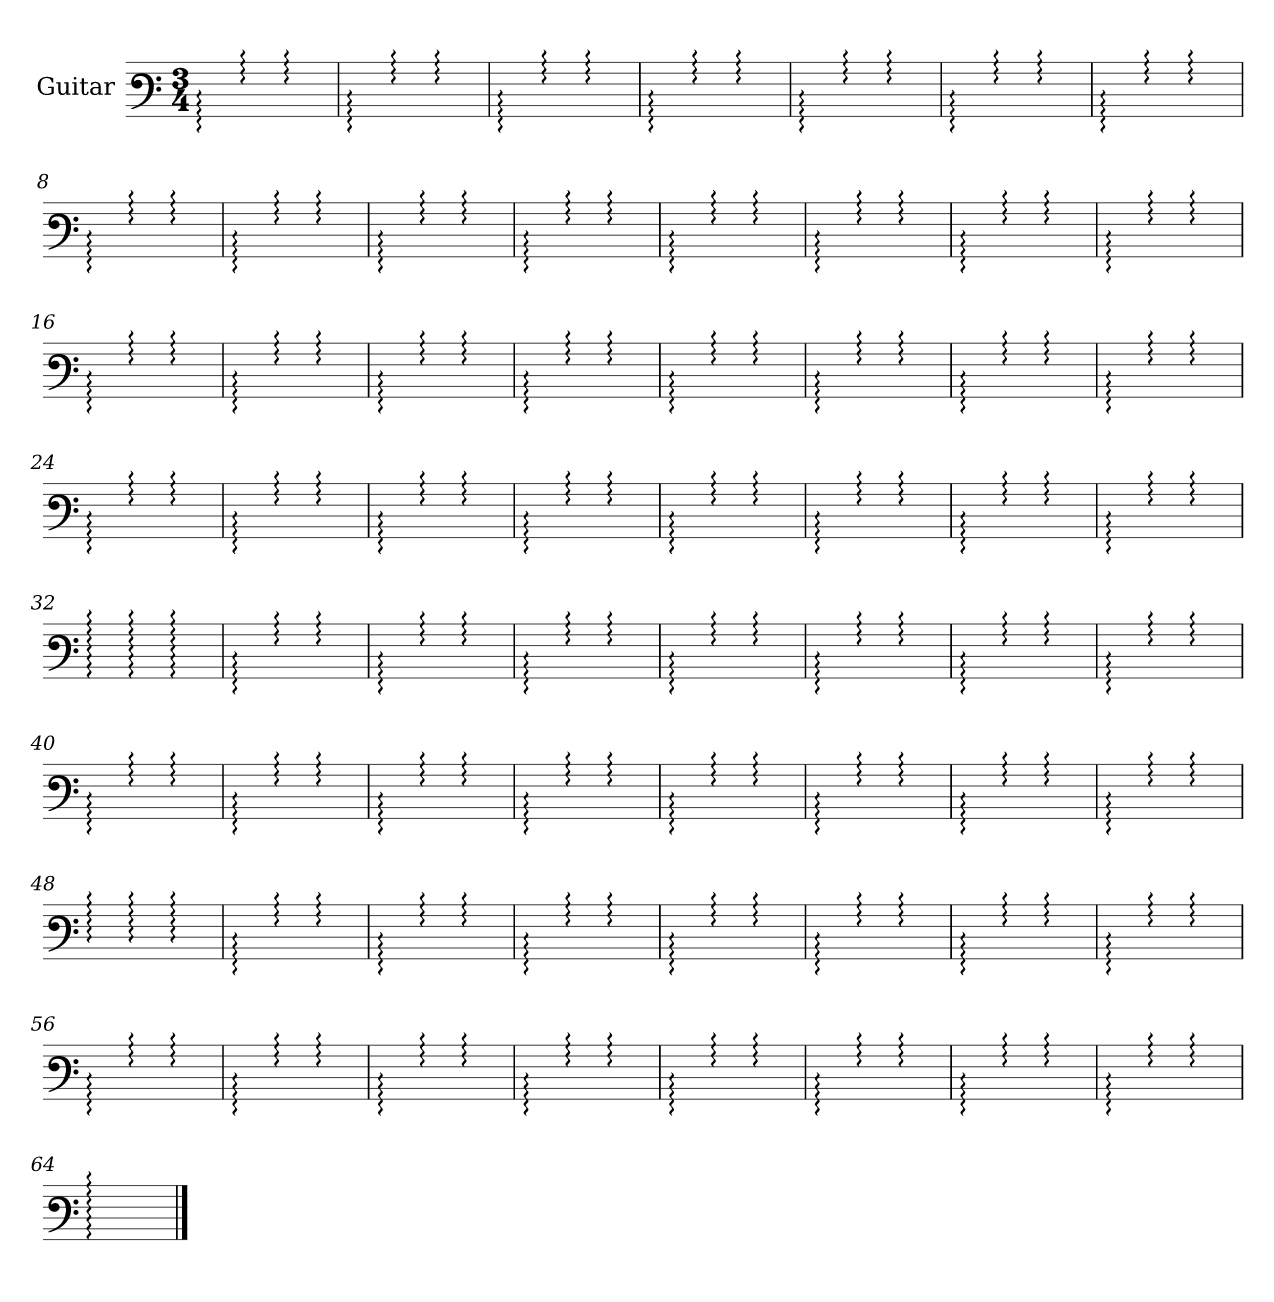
**kern	**text
*part1	*part1
*staff1	*staff1
*I"Guitar	*
*I'Guit.	*
*stria6	*
*	*
*k[]	*
*M3/4	*
=1	=1
!	!LO:LY:b
4EE\yy: 4AA\yy: 4D\yy:	在
!	!LO:LY:b
4G\yy: 4B\yy: 4e\yy:	我
!	!LO:LY:b
4G\yy: 4B\yy: 4e\yy:	心
=2	=2
!	!LO:LY:b
4EE\yy: 4AA\yy: 4D\yy:	中
4G\yy: 4B\yy: 4e\yy:	.
!	!LO:LY:b
4G\yy: 4B\yy: 4e\yy:	曾经
=3	=3
!	!LO:LY:b
4EE\yy: 4AA\yy: 4D\yy:	有
!	!LO:LY:b
4G\yy: 4B\yy: 4e\yy:	一
!	!LO:LY:b
4G\yy: 4B\yy: 4e\yy:	个
=4	=4
!	!LO:LY:b
4EE\yy: 4AA\yy: 4D\yy:	梦
4G\yy: 4B\yy: 4e\yy:	.
!	!LO:LY:b
4G\yy: 4B\yy: 4e\yy:	要用
!!LO:LB:g=z
=5	=5
!	!LO:LY:b
4EE\yy: 4AA\yy: 4D\yy:	歌声
!	!LO:LY:b
4G\yy: 4B\yy: 4e\yy:	让你
!	!LO:LY:b
4G\yy: 4B\yy: 4e\yy:	忘了
=6	=6
!	!LO:LY:b
4EE\yy: 4AA\yy: 4D\yy:	所
!	!LO:LY:b
4G\yy: 4B\yy: 4e\yy:	有
!	!LO:LY:b
4G\yy: 4B\yy: 4e\yy:	的
=7	=7
!	!LO:LY:b
4EE\yy: 4AA\yy: 4D\yy:	痛
4G\yy: 4B\yy: 4e\yy:	.
4G\yy: 4B\yy: 4e\yy:	.
=8	=8
4EE\yy: 4AA\yy: 4D\yy:	.
4G\yy: 4B\yy: 4e\yy:	.
4G\yy: 4B\yy: 4e\yy:	.
!!LO:LB:g=z
=9	=9
!	!LO:LY:b
4EE\yy: 4AA\yy: 4D\yy:	灿
!	!LO:LY:b
4G\yy: 4B\yy: 4e\yy:	烂
!	!LO:LY:b
4G\yy: 4B\yy: 4e\yy:	星
=10	=10
!	!LO:LY:b
4EE\yy: 4AA\yy: 4D\yy:	空
4G\yy: 4B\yy: 4e\yy:	.
!	!LO:LY:b
4G\yy: 4B\yy: 4e\yy:	谁是
=11	=11
!	!LO:LY:b
4EE\yy: 4AA\yy: 4D\yy:	真
!	!LO:LY:b
4G\yy: 4B\yy: 4e\yy:	的
!	!LO:LY:b
4G\yy: 4B\yy: 4e\yy:	英
=12	=12
!	!LO:LY:b
4EE\yy: 4AA\yy: 4D\yy:	雄
4G\yy: 4B\yy: 4e\yy:	.
!	!LO:LY:b
4G\yy: 4B\yy: 4e\yy:	平凡
!!LO:LB:g=z
=13	=13
!	!LO:LY:b
4EE\yy: 4AA\yy: 4D\yy:	的
!	!LO:LY:b
4G\yy: 4B\yy: 4e\yy:	人们
!	!LO:LY:b
4G\yy: 4B\yy: 4e\yy:	给我
=14	=14
!	!LO:LY:b
4EE\yy: 4AA\yy: 4D\yy:	最
!	!LO:LY:b
4G\yy: 4B\yy: 4e\yy:	多
!	!LO:LY:b
4G\yy: 4B\yy: 4e\yy:	感
=15	=15
!	!LO:LY:b
4EE\yy: 4AA\yy: 4D\yy:	动
4G\yy: 4B\yy: 4e\yy:	.
4G\yy: 4B\yy: 4e\yy:	.
=16	=16
4EE\yy: 4AA\yy: 4D\yy:	.
4G\yy: 4B\yy: 4e\yy:	.
4G\yy: 4B\yy: 4e\yy:	.
!!LO:LB:g=z
=17	=17
!	!LO:LY:b
4EE\yy: 4AA\yy: 4D\yy:	再
!	!LO:LY:b
4G\yy: 4B\yy: 4e\yy:	没
!	!LO:LY:b
4G\yy: 4B\yy: 4e\yy:	有
=18	=18
!	!LO:LY:b
4EE\yy: 4AA\yy: 4D\yy:	恨
4G\yy: 4B\yy: 4e\yy:	.
!	!LO:LY:b
4G\yy: 4B\yy: 4e\yy:	也
=19	=19
!	!LO:LY:b
4EE\yy: 4AA\yy: 4D\yy:	没
!	!LO:LY:b
4G\yy: 4B\yy: 4e\yy:	有
!	!LO:LY:b
4G\yy: 4B\yy: 4e\yy:	了
=20	=20
!	!LO:LY:b
4EE\yy: 4AA\yy: 4D\yy:	痛
4G\yy: 4B\yy: 4e\yy:	.
!	!LO:LY:b
4G\yy: 4B\yy: 4e\yy:	但愿
!!LO:PB:g=z
=21	=21
!	!LO:LY:b
4EE\yy: 4AA\yy: 4D\yy:	人间
!	!LO:LY:b
4G\yy: 4B\yy: 4e\yy:	处处
!	!LO:LY:b
4G\yy: 4B\yy: 4e\yy:	都有
=22	=22
!	!LO:LY:b
4EE\yy: 4AA\yy: 4D\yy:	爱
!	!LO:LY:b
4G\yy: 4B\yy: 4e\yy:	的
!	!LO:LY:b
4G\yy: 4B\yy: 4e\yy:	影
=23	=23
!	!LO:LY:b
4EE\yy: 4AA\yy: 4D\yy:	踪
4G\yy: 4B\yy: 4e\yy:	.
4G\yy: 4B\yy: 4e\yy:	.
=24	=24
4EE\yy: 4AA\yy: 4D\yy:	.
4G\yy: 4B\yy: 4e\yy:	.
!	!LO:LY:b
4G\yy: 4B\yy: 4e\yy:	用
!!LO:LB:g=z
=25	=25
!	!LO:LY:b
4EE\yy: 4AA\yy: 4D\yy:	我
!	!LO:LY:b
4G\yy: 4B\yy: 4e\yy:	们
!	!LO:LY:b
4G\yy: 4B\yy: 4e\yy:	的
=26	=26
!	!LO:LY:b
4EE\yy: 4AA\yy: 4D\yy:	歌
4G\yy: 4B\yy: 4e\yy:	.
!	!LO:LY:b
4G\yy: 4B\yy: 4e\yy:	换你
=27	=27
!	!LO:LY:b
4EE\yy: 4AA\yy: 4D\yy:	真
!	!LO:LY:b
4G\yy: 4B\yy: 4e\yy:	心
!	!LO:LY:b
4G\yy: 4B\yy: 4e\yy:	笑
=28	=28
!	!LO:LY:b
4EE\yy: 4AA\yy: 4D\yy:	容
4G\yy: 4B\yy: 4e\yy:	.
!	!LO:LY:b
4G\yy: 4B\yy: 4e\yy:	祝福
!!LO:LB:g=z
=29	=29
!	!LO:LY:b
4EE\yy: 4AA\yy: 4D\yy:	你的
!	!LO:LY:b
4G\yy: 4B\yy: 4e\yy:	人生
!	!LO:LY:b
4G\yy: 4B\yy: 4e\yy:	从此
=30	=30
!	!LO:LY:b
4EE\yy: 4AA\yy: 4D\yy:	与
!	!LO:LY:b
4G\yy: 4B\yy: 4e\yy:	众
!	!LO:LY:b
4G\yy: 4B\yy: 4e\yy:	不
=31	=31
!	!LO:LY:b
4EE\yy: 4AA\yy: 4D\yy:	同
4G\yy: 4B\yy: 4e\yy:	.
4G\yy: 4B\yy: 4e\yy:	.
!!LO:LB:g=z
=32	=32
4AA\yy: 4D\yy: 4G\yy: 4B\yy: 4e\yy:	.
4AA\yy: 4D\yy: 4G\yy: 4B\yy: 4e\yy:	.
4AA\yy: 4D\yy: 4G\yy: 4B\yy: 4e\yy:	.
=33	=33
!	!LO:LY:b
4EE\yy: 4AA\yy: 4D\yy:	把
!	!LO:LY:b
4G\yy: 4B\yy: 4e\yy:	握
!	!LO:LY:b
4G\yy: 4B\yy: 4e\yy:	生
=34	=34
!	!LO:LY:b
4EE\yy: 4AA\yy: 4D\yy:	命
!	!LO:LY:b
4G\yy: 4B\yy: 4e\yy:	里
!	!LO:LY:b
4G\yy: 4B\yy: 4e\yy:	的
=35	=35
!	!LO:LY:b
4EE\yy: 4AA\yy: 4D\yy:	每
!	!LO:LY:b
4G\yy: 4B\yy: 4e\yy:	一
!	!LO:LY:b
4G\yy: 4B\yy: 4e\yy:	分
=36	=36
!	!LO:LY:b
4EE\yy: 4AA\yy: 4D\yy:	钟
4G\yy: 4B\yy: 4e\yy:	.
!	!LO:LY:b
4G\yy: 4B\yy: 4e\yy:	全力
!!LO:LB:g=z
=37	=37
!	!LO:LY:b
4EE\yy: 4AA\yy: 4D\yy:	以赴
!	!LO:LY:b
4G\yy: 4B\yy: 4e\yy:	我们
!	!LO:LY:b
4G\yy: 4B\yy: 4e\yy:	心
=38	=38
!	!LO:LY:b
4EE\yy: 4AA\yy: 4D\yy:	中
!	!LO:LY:b
4G\yy: 4B\yy: 4e\yy:	的
!	!LO:LY:b
4G\yy: 4B\yy: 4e\yy:	梦
!!LO:LB:g=z
=39	=39
4EE\yy: 4AA\yy: 4D\yy:	.
4G\yy: 4B\yy: 4e\yy:	.
4G\yy: 4B\yy: 4e\yy:	.
=40	=40
4EE\yy: 4AA\yy: 4D\yy:	.
4G\yy: 4B\yy: 4e\yy:	.
4G\yy: 4B\yy: 4e\yy:	.
=41	=41
!	!LO:LY:b
4EE\yy: 4AA\yy: 4D\yy:	不
!	!LO:LY:b
4G\yy: 4B\yy: 4e\yy:	经
!	!LO:LY:b
4G\yy: 4B\yy: 4e\yy:	历
=42	=42
!	!LO:LY:b
4EE\yy: 4AA\yy: 4D\yy:	风
!	!LO:LY:b
4G\yy: 4B\yy: 4e\yy:	雨
4G\yy: 4B\yy: 4e\yy:	.
=43	=43
!	!LO:LY:b
4EE\yy: 4AA\yy: 4D\yy:	怎
!	!LO:LY:b
4G\yy: 4B\yy: 4e\yy:	么
!	!LO:LY:b
4G\yy: 4B\yy: 4e\yy:	见
!!LO:PB:g=z
=44	=44
!	!LO:LY:b
4EE\yy: 4AA\yy: 4D\yy:	彩
!	!LO:LY:b
4G\yy: 4B\yy: 4e\yy:	虹
4G\yy: 4B\yy: 4e\yy:	.
=45	=45
!	!LO:LY:b
4EE\yy: 4AA\yy: 4D\yy:	没有
!	!LO:LY:b
4G\yy: 4B\yy: 4e\yy:	人能
!	!LO:LY:b
4G\yy: 4B\yy: 4e\yy:	随随
=46	=46
!	!LO:LY:b
4EE\yy: 4AA\yy: 4D\yy:	便
!	!LO:LY:b
4G\yy: 4B\yy: 4e\yy:	便
!	!LO:LY:b
4G\yy: 4B\yy: 4e\yy:	成
!!LO:LB:g=z
=47	=47
!	!LO:LY:b
4EE\yy: 4AA\yy: 4D\yy:	功
4G\yy: 4B\yy: 4e\yy:	.
4G\yy: 4B\yy: 4e\yy:	.
=48	=48
4D\yy: 4G\yy: 4B\yy: 4e\yy:	.
4D\yy: 4G\yy: 4B\yy: 4e\yy:	.
4D\yy: 4G\yy: 4B\yy: 4e\yy:	.
=49	=49
!	!LO:LY:b
4EE\yy: 4AA\yy: 4D\yy:	把
!	!LO:LY:b
4G\yy: 4B\yy: 4e\yy:	握
!	!LO:LY:b
4G\yy: 4B\yy: 4e\yy:	生
=50	=50
!	!LO:LY:b
4EE\yy: 4AA\yy: 4D\yy:	命
!	!LO:LY:b
4G\yy: 4B\yy: 4e\yy:	里
!	!LO:LY:b
4G\yy: 4B\yy: 4e\yy:	每
=51	=51
!	!LO:LY:b
4EE\yy: 4AA\yy: 4D\yy:	一
!	!LO:LY:b
4G\yy: 4B\yy: 4e\yy:	次
!	!LO:LY:b
4G\yy: 4B\yy: 4e\yy:	感
!!LO:LB:g=z
=52	=52
!	!LO:LY:b
4EE\yy: 4AA\yy: 4D\yy:	动
4G\yy: 4B\yy: 4e\yy:	.
!	!LO:LY:b
4G\yy: 4B\yy: 4e\yy:	和
=53	=53
!	!LO:LY:b
4EE\yy: 4AA\yy: 4D\yy:	心爱
!	!LO:LY:b
4G\yy: 4B\yy: 4e\yy:	的朋
!	!LO:LY:b
4G\yy: 4B\yy: 4e\yy:	友
=54	=54
!	!LO:LY:b
4EE\yy: 4AA\yy: 4D\yy:	热
!	!LO:LY:b
4G\yy: 4B\yy: 4e\yy:	情
!	!LO:LY:b
4G\yy: 4B\yy: 4e\yy:	相
!!LO:LB:g=z
=55	=55
!	!LO:LY:b
4EE\yy: 4AA\yy: 4D\yy:	拥
4G\yy: 4B\yy: 4e\yy:	.
4G\yy: 4B\yy: 4e\yy:	.
=56	=56
4EE\yy: 4AA\yy: 4D\yy:	.
4G\yy: 4B\yy: 4e\yy:	.
!	!LO:LY:b
4G\yy: 4B\yy: 4e\yy:	让
=57	=57
!	!LO:LY:b
4EE\yy: 4AA\yy: 4D\yy:	真
!	!LO:LY:b
4G\yy: 4B\yy: 4e\yy:	心
!	!LO:LY:b
4G\yy: 4B\yy: 4e\yy:	的话
=58	=58
4EE\yy: 4AA\yy: 4D\yy:	.
4G\yy: 4B\yy: 4e\yy:	.
!	!LO:LY:b
4G\yy: 4B\yy: 4e\yy:	和
=59	=59
!	!LO:LY:b
4EE\yy: 4AA\yy: 4D\yy:	开
!	!LO:LY:b
4G\yy: 4B\yy: 4e\yy:	心
!	!LO:LY:b
4G\yy: 4B\yy: 4e\yy:	的泪
!!LO:LB:g=z
=60	=60
4EE\yy: 4AA\yy: 4D\yy:	.
4G\yy: 4B\yy: 4e\yy:	.
!	!LO:LY:b
4G\yy: 4B\yy: 4e\yy:	在
=61	=61
!	!LO:LY:b
4EE\yy: 4AA\yy: 4D\yy:	你
!	!LO:LY:b
4G\yy: 4B\yy: 4e\yy:	我
!	!LO:LY:b
4G\yy: 4B\yy: 4e\yy:	的
!!LO:LB:g=z
=62	=62
!	!LO:LY:b
4EE\yy: 4AA\yy: 4D\yy:	心
!	!LO:LY:b
4G\yy: 4B\yy: 4e\yy:	里
!	!LO:LY:b
4G\yy: 4B\yy: 4e\yy:	流
=63	=63
!	!LO:LY:b
4EE\yy: 4AA\yy: 4D\yy:	动
4G\yy: 4B\yy: 4e\yy:	.
4G\yy: 4B\yy: 4e\yy:	.
=64	=64
2.AA\yy: 2.D\yy: 2.G\yy: 2.B\yy: 2.e\yy:	.
==	==
*-	*-
